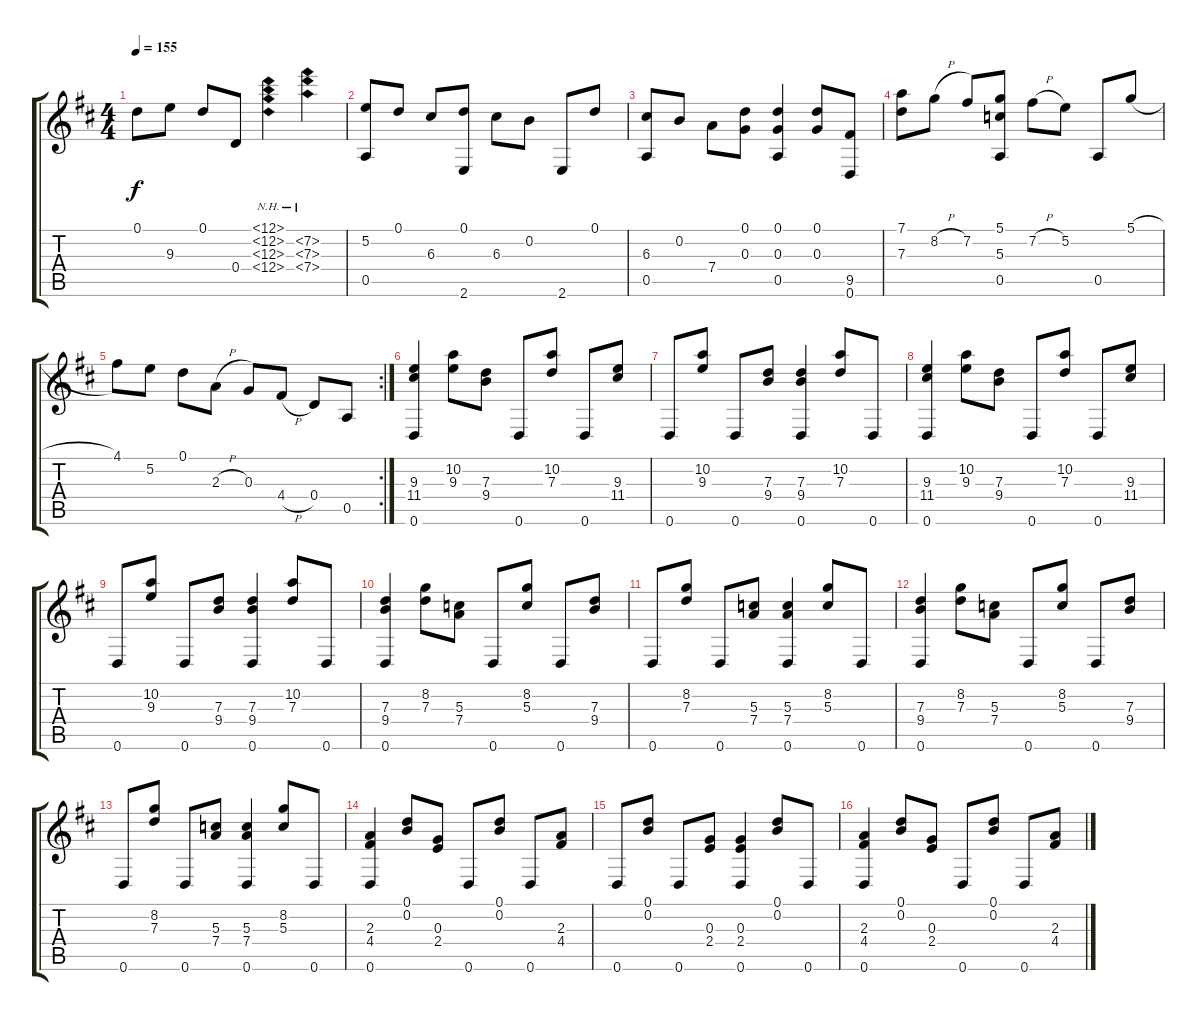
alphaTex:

\track "" {instrument acousticguitarnylon}
\staff {score tabs}
\tuning (D4 B3 G3 D3 A2 D2) {hide}
\ts (4 4)
\tempo 155
\clef g2
\ks d
0.1.8{dy f} 9.3.8 0.1.8 0.4.8 (12.1{nh} 12.2{nh} 12.3{nh} 12.4{nh}).4 (7.2{nh} 7.3{nh} 7.4{nh}).4 |
(5.2 0.5).8 0.1.8 6.3.8 (0.1 2.6).8 6.3.8 0.2.8 2.6.8 0.1.8 |
(6.3 0.5).8 0.2.8 7.4.8 (0.1 0.3).8 (0.1 0.3 0.5).4 (0.1 0.3).8 (9.5 0.6).8 |
(7.1 7.3).8 8.2{h}.8 7.2.8 (5.1 5.3 0.5).8 7.2{h}.8 5.2.8 0.5.8 5.1{h}.8 |
\rc 2
4.1.8 5.2.8 0.1.8 2.3{h}.8 0.3.8 4.4{h}.8 0.4.8 0.5.8 |
(9.3 11.4 0.6).4 (10.2 9.3).8 (7.3 9.4).8 0.6.8 (10.2 7.3).8 0.6.8 (9.3 11.4).8 |
0.6.8 (10.2 9.3).8 0.6.8 (7.3 9.4).8 (7.3 9.4 0.6).4 (10.2 7.3).8 0.6.8 |
(9.3 11.4 0.6).4 (10.2 9.3).8 (7.3 9.4).8 0.6.8 (10.2 7.3).8 0.6.8 (9.3 11.4).8 |
0.6.8 (10.2 9.3).8 0.6.8 (7.3 9.4).8 (7.3 9.4 0.6).4 (10.2 7.3).8 0.6.8 |
(7.3 9.4 0.6).4 (8.2 7.3).8 (5.3 7.4).8 0.6.8 (8.2 5.3).8 0.6.8 (7.3 9.4).8 |
0.6.8 (8.2 7.3).8 0.6.8 (5.3 7.4).8 (5.3 7.4 0.6).4 (8.2 5.3).8 0.6.8 |
(7.3 9.4 0.6).4 (8.2 7.3).8 (5.3 7.4).8 0.6.8 (8.2 5.3).8 0.6.8 (7.3 9.4).8 |
0.6.8 (8.2 7.3).8 0.6.8 (5.3 7.4).8 (5.3 7.4 0.6).4 (8.2 5.3).8 0.6.8 |
(2.3 4.4 0.6).4 (0.1 0.2).8 (0.3 2.4).8 0.6.8 (0.1 0.2).8 0.6.8 (2.3 4.4).8 |
0.6.8 (0.1 0.2).8 0.6.8 (0.3 2.4).8 (0.3 2.4 0.6).4 (0.1 0.2).8 0.6.8 |
(2.3 4.4 0.6).4 (0.1 0.2).8 (0.3 2.4).8 0.6.8 (0.1 0.2).8 0.6.8 (2.3 4.4).8
